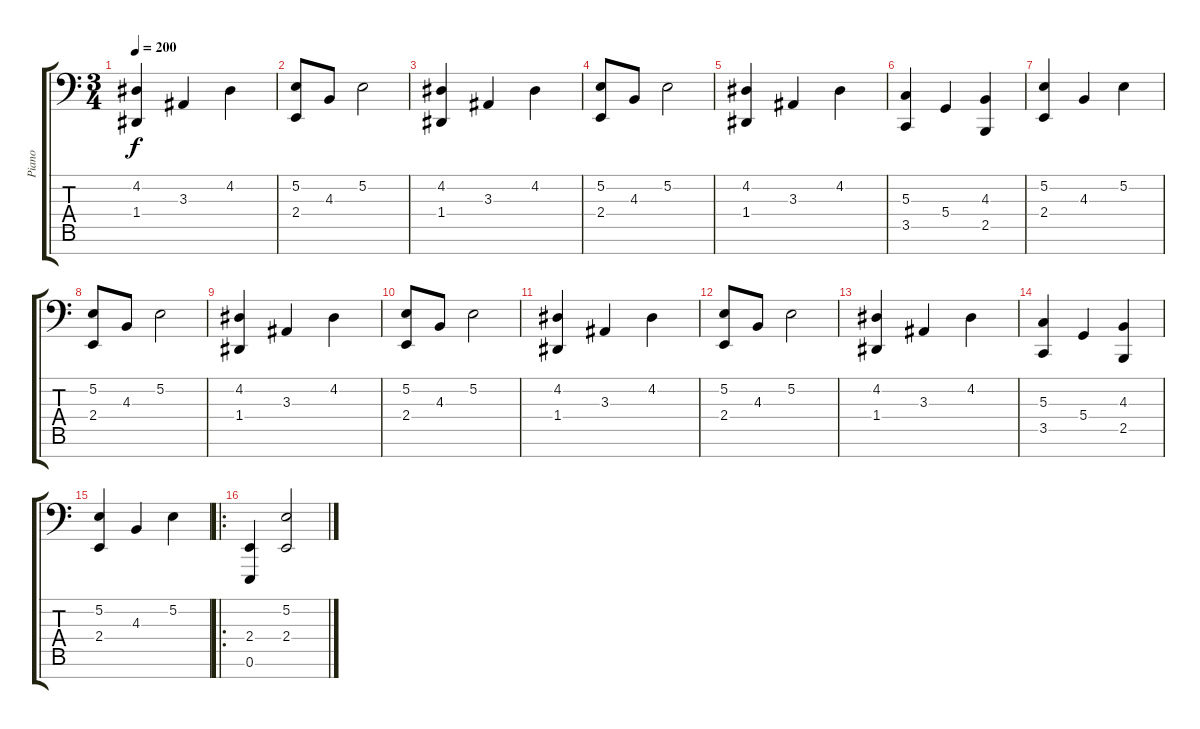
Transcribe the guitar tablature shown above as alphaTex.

\track ("Piano" "Piano") {instrument acousticgrandpiano}
\staff {score tabs}
\tuning (E3 B2 G2 D2 A1 E1 A0) {hide}
\ts (3 4)
\tempo 200
\clef f4
\ks c
(4.2 1.4).4{dy f} 3.3.4 4.2.4 |
(5.2 2.4).8 4.3.8 5.2.2 |
(4.2 1.4).4 3.3.4 4.2.4 |
(5.2 2.4).8 4.3.8 5.2.2 |
(4.2 1.4).4 3.3.4 4.2.4 |
(5.3 3.5).4 5.4.4 (4.3 2.5).4 |
(5.2 2.4).4 4.3.4 5.2.4 |
(5.2 2.4).8 4.3.8 5.2.2 |
(4.2 1.4).4 3.3.4 4.2.4 |
(5.2 2.4).8 4.3.8 5.2.2 |
(4.2 1.4).4 3.3.4 4.2.4 |
(5.2 2.4).8 4.3.8 5.2.2 |
(4.2 1.4).4 3.3.4 4.2.4 |
(5.3 3.5).4 5.4.4 (4.3 2.5).4 |
(5.2 2.4).4 4.3.4 5.2.4 |
\ro
(2.4 0.6).4 (5.2 2.4).2
